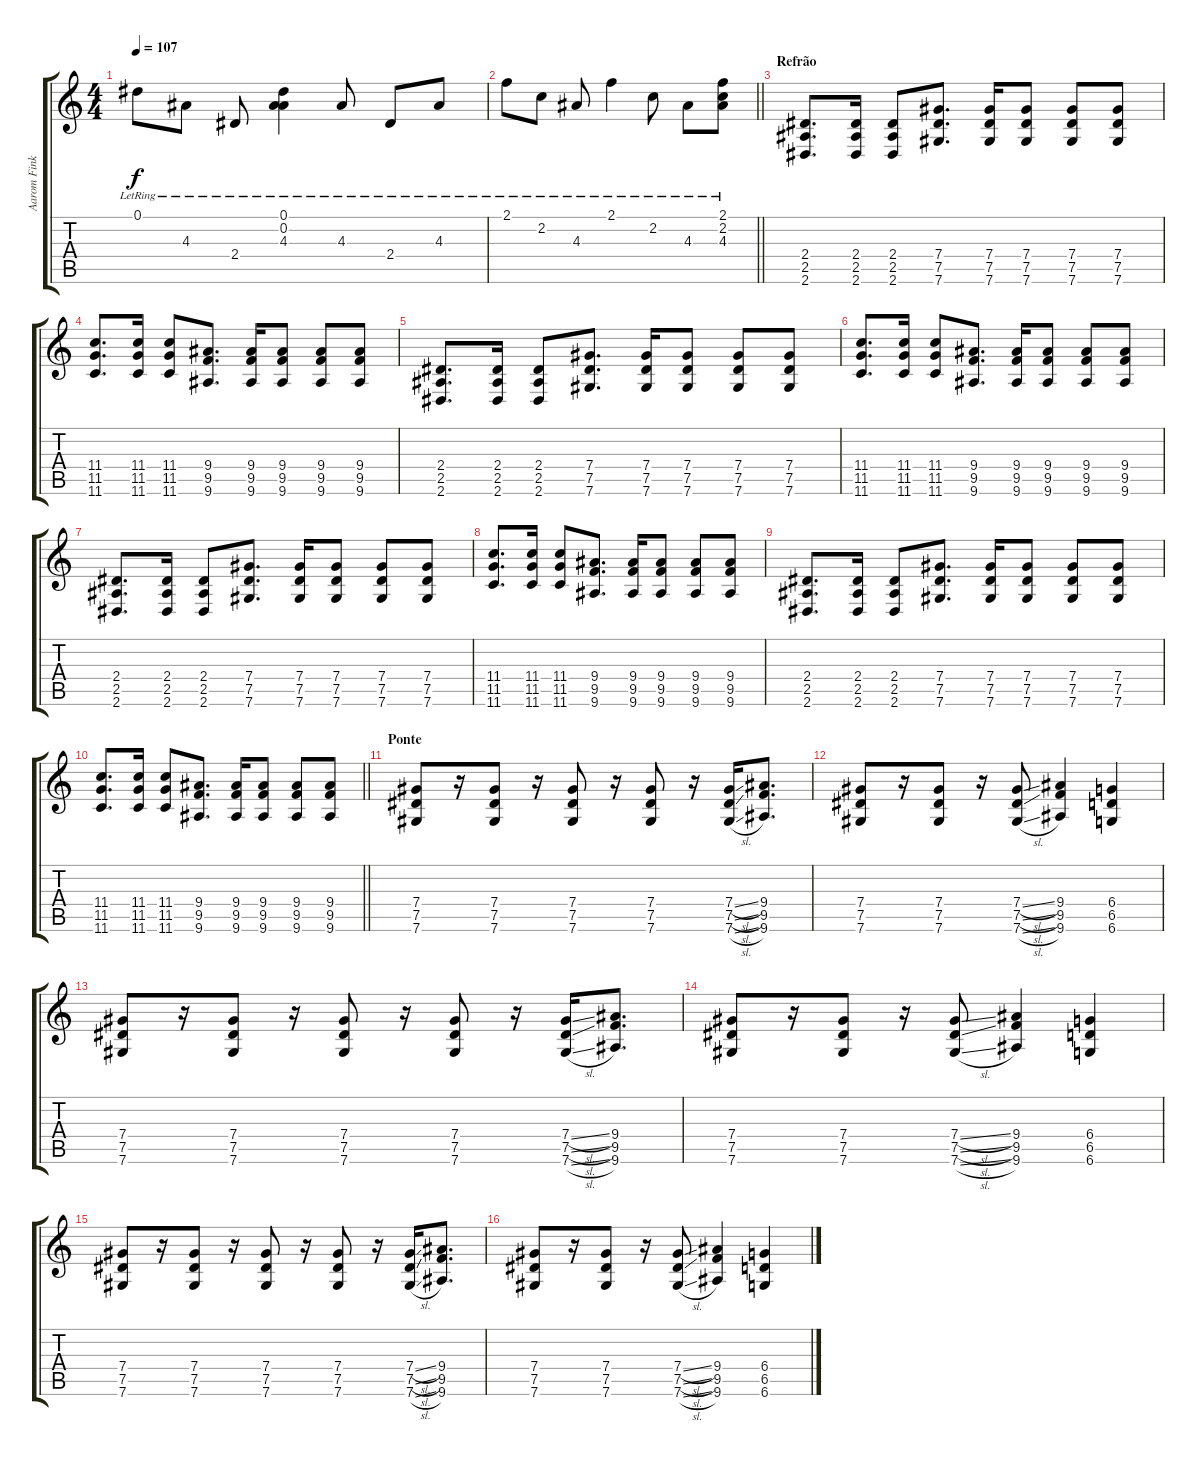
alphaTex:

\track ("Aarom Fink" "Aarom Fink") {instrument acousticguitarsteel}
\staff {score tabs}
\tuning (Eb4 Bb3 Gb3 Db3 Ab2 Db2) {hide}
\ts (4 4)
\tempo 107
\clef g2
\ks c
0.1{lr}.8{dy f} 4.3{lr}.8 2.4{lr}.8 (0.1{lr} 0.2{lr} 4.3{lr}).4 4.3{lr}.8 2.4{lr}.8 4.3{lr}.8 |
\barLineRight lightlight
2.1{lr}.8 2.2{lr}.8 4.3{lr}.8 2.1{lr}.4 2.2{lr}.8 4.3{lr}.8 (2.1{lr} 2.2{lr} 4.3{lr}).8 |
\section ("" "Refrão")
(2.4 2.5 2.6).8{d instrument distortionguitar} (2.4 2.5 2.6).16 (2.4 2.5 2.6).8 (7.4 7.5 7.6).8{d} (7.4 7.5 7.6).16 (7.4 7.5 7.6).8 (7.4 7.5 7.6).8 (7.4 7.5 7.6).8 |
(11.4 11.5 11.6).8{d} (11.4 11.5 11.6).16 (11.4 11.5 11.6).8 (9.4 9.5 9.6).8{d} (9.4 9.5 9.6).16 (9.4 9.5 9.6).8 (9.4 9.5 9.6).8 (9.4 9.5 9.6).8 |
(2.4 2.5 2.6).8{d} (2.4 2.5 2.6).16 (2.4 2.5 2.6).8 (7.4 7.5 7.6).8{d} (7.4 7.5 7.6).16 (7.4 7.5 7.6).8 (7.4 7.5 7.6).8 (7.4 7.5 7.6).8 |
(11.4 11.5 11.6).8{d} (11.4 11.5 11.6).16 (11.4 11.5 11.6).8 (9.4 9.5 9.6).8{d} (9.4 9.5 9.6).16 (9.4 9.5 9.6).8 (9.4 9.5 9.6).8 (9.4 9.5 9.6).8 |
(2.4 2.5 2.6).8{d} (2.4 2.5 2.6).16 (2.4 2.5 2.6).8 (7.4 7.5 7.6).8{d} (7.4 7.5 7.6).16 (7.4 7.5 7.6).8 (7.4 7.5 7.6).8 (7.4 7.5 7.6).8 |
(11.4 11.5 11.6).8{d} (11.4 11.5 11.6).16 (11.4 11.5 11.6).8 (9.4 9.5 9.6).8{d} (9.4 9.5 9.6).16 (9.4 9.5 9.6).8 (9.4 9.5 9.6).8 (9.4 9.5 9.6).8 |
(2.4 2.5 2.6).8{d} (2.4 2.5 2.6).16 (2.4 2.5 2.6).8 (7.4 7.5 7.6).8{d} (7.4 7.5 7.6).16 (7.4 7.5 7.6).8 (7.4 7.5 7.6).8 (7.4 7.5 7.6).8 |
\barLineRight lightlight
(11.4 11.5 11.6).8{d} (11.4 11.5 11.6).16 (11.4 11.5 11.6).8 (9.4 9.5 9.6).8{d} (9.4 9.5 9.6).16 (9.4 9.5 9.6).8 (9.4 9.5 9.6).8 (9.4 9.5 9.6).8 |
\section ("" "Ponte")
(7.4 7.5 7.6).8 r.16 (7.4 7.5 7.6).8 r.16 (7.4 7.5 7.6).8 r.16 (7.4 7.5 7.6).8 r.16 (7.4{sl} 7.5{sl} 7.6{sl}).16 (9.4 9.5 9.6).8{d} |
(7.4 7.5 7.6).8 r.16 (7.4 7.5 7.6).8 r.16 (7.4{sl} 7.5{sl} 7.6{sl}).8 (9.4 9.5 9.6).4 (6.4 6.5 6.6).4 |
(7.4 7.5 7.6).8 r.16 (7.4 7.5 7.6).8 r.16 (7.4 7.5 7.6).8 r.16 (7.4 7.5 7.6).8 r.16 (7.4{sl} 7.5{sl} 7.6{sl}).16 (9.4 9.5 9.6).8{d} |
(7.4 7.5 7.6).8 r.16 (7.4 7.5 7.6).8 r.16 (7.4{sl} 7.5{sl} 7.6{sl}).8 (9.4 9.5 9.6).4 (6.4 6.5 6.6).4 |
(7.4 7.5 7.6).8 r.16 (7.4 7.5 7.6).8 r.16 (7.4 7.5 7.6).8 r.16 (7.4 7.5 7.6).8 r.16 (7.4{sl} 7.5{sl} 7.6{sl}).16 (9.4 9.5 9.6).8{d} |
(7.4 7.5 7.6).8 r.16 (7.4 7.5 7.6).8 r.16 (7.4{sl} 7.5{sl} 7.6{sl}).8 (9.4 9.5 9.6).4 (6.4 6.5 6.6).4
